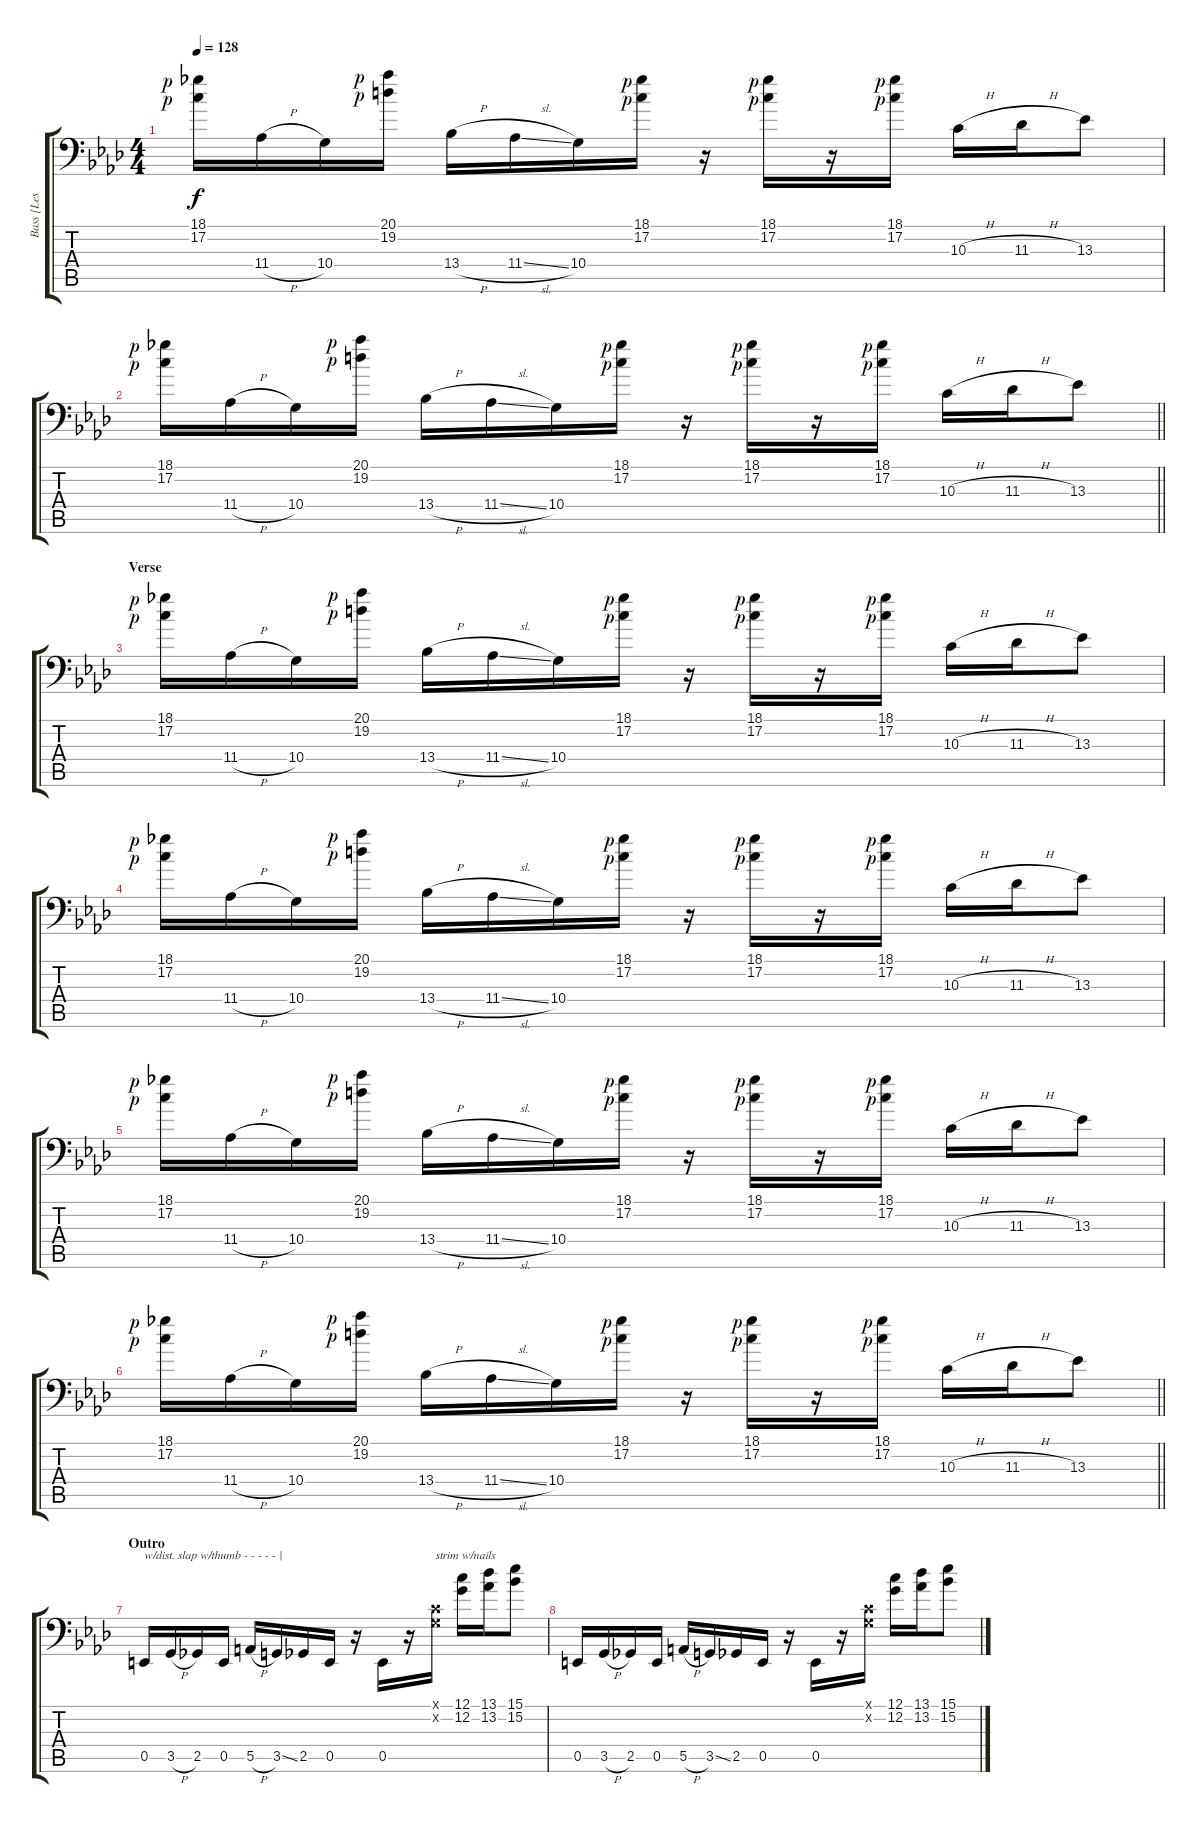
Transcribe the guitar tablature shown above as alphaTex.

\track ("Bass [Les Claypool]" "Bass [Les ") {instrument slapbass1}
\staff {score tabs}
\tuning (C3 G2 D2 A1 E1 B0) {hide}
\ts (4 4)
\tempo 128
\clef f4
\ks ab
(18.1{rf 1} 17.2{rf 1}).16{dy f} 11.4{h}.16 10.4.16 (20.1{rf 1} 19.2{rf 1}).16 13.4{h}.16 11.4{sl}.16 10.4.16 (18.1{rf 1} 17.2{rf 1}).16 r.16 (18.1{rf 1} 17.2{rf 1}).16 r.16 (18.1{rf 1} 17.2{rf 1}).16 10.3{h}.16 11.3{h}.16 13.3.8 |
\barLineRight lightlight
(18.1{rf 1} 17.2{rf 1}).16 11.4{h}.16 10.4.16 (20.1{rf 1} 19.2{rf 1}).16 13.4{h}.16 11.4{sl}.16 10.4.16 (18.1{rf 1} 17.2{rf 1}).16 r.16 (18.1{rf 1} 17.2{rf 1}).16 r.16 (18.1{rf 1} 17.2{rf 1}).16 10.3{h}.16 11.3{h}.16 13.3.8 |
\section ("" "Verse")
(18.1{rf 1} 17.2{rf 1}).16 11.4{h}.16 10.4.16 (20.1{rf 1} 19.2{rf 1}).16 13.4{h}.16 11.4{sl}.16 10.4.16 (18.1{rf 1} 17.2{rf 1}).16 r.16 (18.1{rf 1} 17.2{rf 1}).16 r.16 (18.1{rf 1} 17.2{rf 1}).16 10.3{h}.16 11.3{h}.16 13.3.8 |
(18.1{rf 1} 17.2{rf 1}).16 11.4{h}.16 10.4.16 (20.1{rf 1} 19.2{rf 1}).16 13.4{h}.16 11.4{sl}.16 10.4.16 (18.1{rf 1} 17.2{rf 1}).16 r.16 (18.1{rf 1} 17.2{rf 1}).16 r.16 (18.1{rf 1} 17.2{rf 1}).16 10.3{h}.16 11.3{h}.16 13.3.8 |
(18.1{rf 1} 17.2{rf 1}).16 11.4{h}.16 10.4.16 (20.1{rf 1} 19.2{rf 1}).16 13.4{h}.16 11.4{sl}.16 10.4.16 (18.1{rf 1} 17.2{rf 1}).16 r.16 (18.1{rf 1} 17.2{rf 1}).16 r.16 (18.1{rf 1} 17.2{rf 1}).16 10.3{h}.16 11.3{h}.16 13.3.8 |
\barLineRight lightlight
(18.1{rf 1} 17.2{rf 1}).16 11.4{h}.16 10.4.16 (20.1{rf 1} 19.2{rf 1}).16 13.4{h}.16 11.4{sl}.16 10.4.16 (18.1{rf 1} 17.2{rf 1}).16 r.16 (18.1{rf 1} 17.2{rf 1}).16 r.16 (18.1{rf 1} 17.2{rf 1}).16 10.3{h}.16 11.3{h}.16 13.3.8 |
\section ("" "Outro")
0.5.16{txt "w/dist. slap w/thumb - - - - - |" instrument slapbass2} 3.5{h}.16 2.5.16 0.5.16 5.5{h}.16 3.5{ss}.16 2.5.16 0.5.16 r.16 0.5.16 r.16 (0.1{x} 0.2{x}).16{txt "strim w/nails"} (12.1 12.2).16 (13.1 13.2).16 (15.1 15.2).8 |
0.5.16 3.5{h}.16 2.5.16 0.5.16 5.5{h}.16 3.5{ss}.16 2.5.16 0.5.16 r.16 0.5.16 r.16 (0.1{x} 0.2{x}).16 (12.1 12.2).16 (13.1 13.2).16 (15.1 15.2).8
